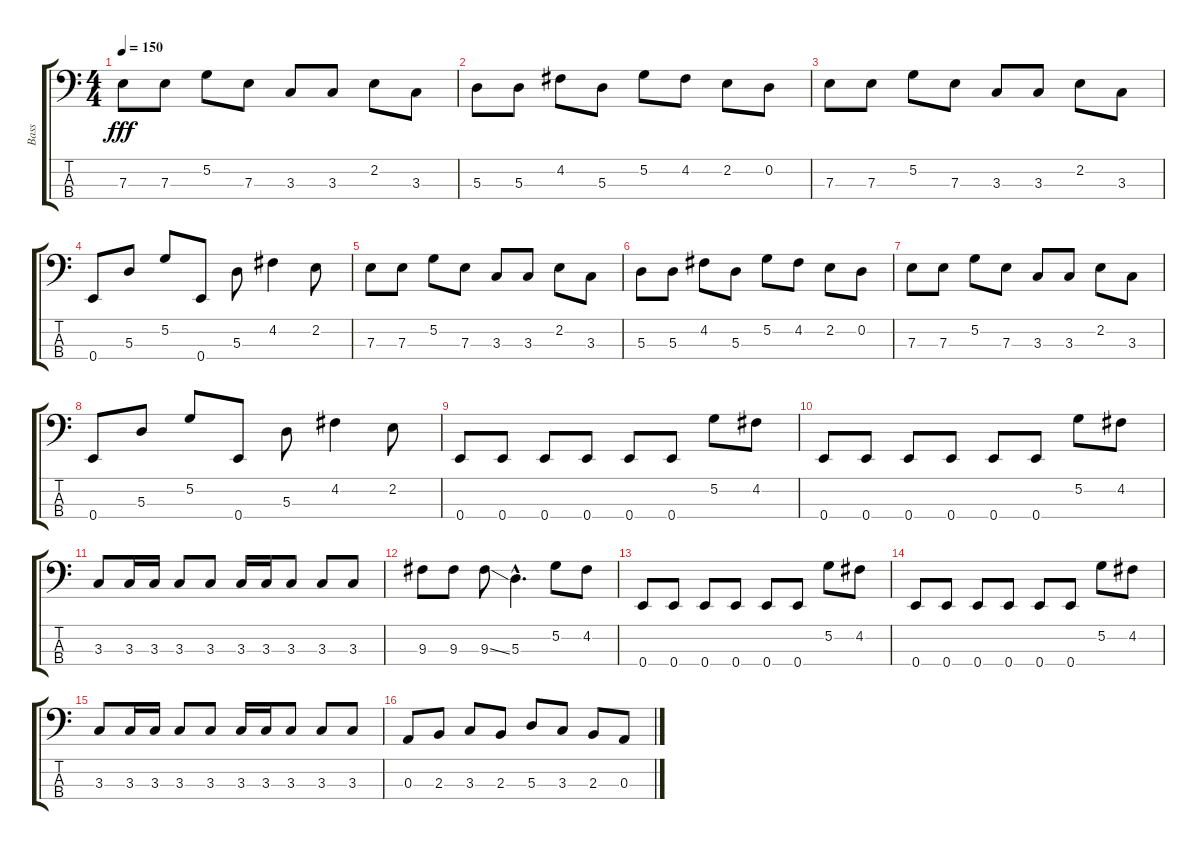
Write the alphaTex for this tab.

\track ("Bass" "Bass") {instrument electricbassfinger}
\staff {score tabs}
\tuning (G2 D2 A1 E1) {hide}
\ts (4 4)
\tempo 150
\clef f4
\ks c
7.3.8{dy fff} 7.3.8 5.2.8 7.3.8 3.3.8 3.3.8 2.2.8 3.3.8 |
5.3.8 5.3.8 4.2.8 5.3.8 5.2.8 4.2.8 2.2.8 0.2.8 |
7.3.8 7.3.8 5.2.8 7.3.8 3.3.8 3.3.8 2.2.8 3.3.8 |
0.4.8 5.3.8 5.2.8 0.4.8 5.3.8 4.2.4 2.2.8 |
7.3.8 7.3.8 5.2.8 7.3.8 3.3.8 3.3.8 2.2.8 3.3.8 |
5.3.8 5.3.8 4.2.8 5.3.8 5.2.8 4.2.8 2.2.8 0.2.8 |
7.3.8 7.3.8 5.2.8 7.3.8 3.3.8 3.3.8 2.2.8 3.3.8 |
0.4.8 5.3.8 5.2.8 0.4.8 5.3.8 4.2.4 2.2.8 |
0.4.8 0.4.8 0.4.8 0.4.8 0.4.8 0.4.8 5.2.8 4.2.8 |
0.4.8 0.4.8 0.4.8 0.4.8 0.4.8 0.4.8 5.2.8 4.2.8 |
3.3.8 3.3.16 3.3.16 3.3.8 3.3.8 3.3.16 3.3.16 3.3.8 3.3.8 3.3.8 |
9.3.8 9.3.8 9.3{ss}.8 5.3{hac}.4{d} 5.2.8 4.2.8 |
0.4.8 0.4.8 0.4.8 0.4.8 0.4.8 0.4.8 5.2.8 4.2.8 |
0.4.8 0.4.8 0.4.8 0.4.8 0.4.8 0.4.8 5.2.8 4.2.8 |
3.3.8 3.3.16 3.3.16 3.3.8 3.3.8 3.3.16 3.3.16 3.3.8 3.3.8 3.3.8 |
0.3.8 2.3.8 3.3.8 2.3.8 5.3.8 3.3.8 2.3.8 0.3.8
